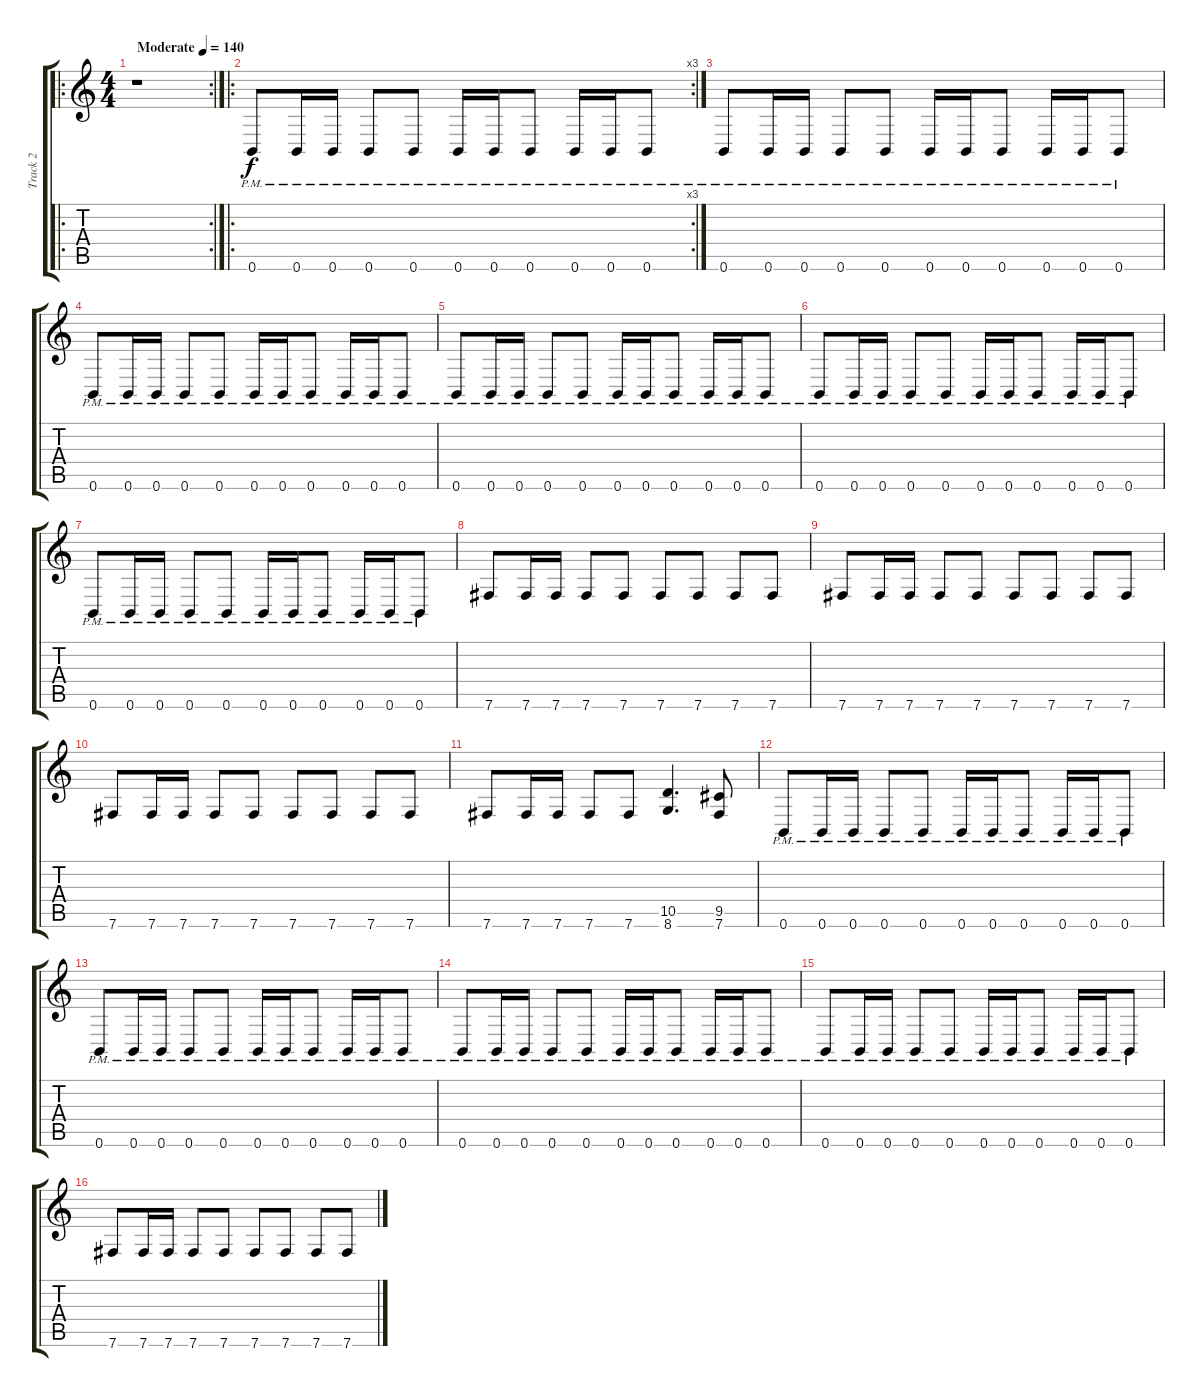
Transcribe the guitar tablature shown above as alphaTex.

\track ("Track 2" "Track 2") {instrument distortionguitar}
\staff {score tabs}
\tuning (B3 Gb3 D3 A2 E2 B1) {hide}
\ro
\rc 2
\ts (4 4)
\tempo (140 "Moderate")
\clef g2
\ks c
r.1{dy f instrument distortionguitar} |
\ro
\rc 3
0.6{pm}.8 0.6{pm}.16 0.6{pm}.16 0.6{pm}.8 0.6{pm}.8 0.6{pm}.16 0.6{pm}.16 0.6{pm}.8 0.6{pm}.16 0.6{pm}.16 0.6{pm}.8 |
0.6{pm}.8 0.6{pm}.16 0.6{pm}.16 0.6{pm}.8 0.6{pm}.8 0.6{pm}.16 0.6{pm}.16 0.6{pm}.8 0.6{pm}.16 0.6{pm}.16 0.6{pm}.8 |
0.6{pm}.8 0.6{pm}.16 0.6{pm}.16 0.6{pm}.8 0.6{pm}.8 0.6{pm}.16 0.6{pm}.16 0.6{pm}.8 0.6{pm}.16 0.6{pm}.16 0.6{pm}.8 |
0.6{pm}.8 0.6{pm}.16 0.6{pm}.16 0.6{pm}.8 0.6{pm}.8 0.6{pm}.16 0.6{pm}.16 0.6{pm}.8 0.6{pm}.16 0.6{pm}.16 0.6{pm}.8 |
0.6{pm}.8 0.6{pm}.16 0.6{pm}.16 0.6{pm}.8 0.6{pm}.8 0.6{pm}.16 0.6{pm}.16 0.6{pm}.8 0.6{pm}.16 0.6{pm}.16 0.6{pm}.8 |
0.6{pm}.8 0.6{pm}.16 0.6{pm}.16 0.6{pm}.8 0.6{pm}.8 0.6{pm}.16 0.6{pm}.16 0.6{pm}.8 0.6{pm}.16 0.6{pm}.16 0.6{pm}.8 |
7.6.8 7.6.16 7.6.16 7.6.8 7.6.8 7.6.8 7.6.8 7.6.8 7.6.8 |
7.6.8 7.6.16 7.6.16 7.6.8 7.6.8 7.6.8 7.6.8 7.6.8 7.6.8 |
7.6.8 7.6.16 7.6.16 7.6.8 7.6.8 7.6.8 7.6.8 7.6.8 7.6.8 |
7.6.8 7.6.16 7.6.16 7.6.8 7.6.8 (10.5 8.6).4{d} (9.5 7.6).8 |
0.6{pm}.8 0.6{pm}.16 0.6{pm}.16 0.6{pm}.8 0.6{pm}.8 0.6{pm}.16 0.6{pm}.16 0.6{pm}.8 0.6{pm}.16 0.6{pm}.16 0.6{pm}.8 |
0.6{pm}.8 0.6{pm}.16 0.6{pm}.16 0.6{pm}.8 0.6{pm}.8 0.6{pm}.16 0.6{pm}.16 0.6{pm}.8 0.6{pm}.16 0.6{pm}.16 0.6{pm}.8 |
0.6{pm}.8 0.6{pm}.16 0.6{pm}.16 0.6{pm}.8 0.6{pm}.8 0.6{pm}.16 0.6{pm}.16 0.6{pm}.8 0.6{pm}.16 0.6{pm}.16 0.6{pm}.8 |
0.6{pm}.8 0.6{pm}.16 0.6{pm}.16 0.6{pm}.8 0.6{pm}.8 0.6{pm}.16 0.6{pm}.16 0.6{pm}.8 0.6{pm}.16 0.6{pm}.16 0.6{pm}.8 |
7.6.8 7.6.16 7.6.16 7.6.8 7.6.8 7.6.8 7.6.8 7.6.8 7.6.8
